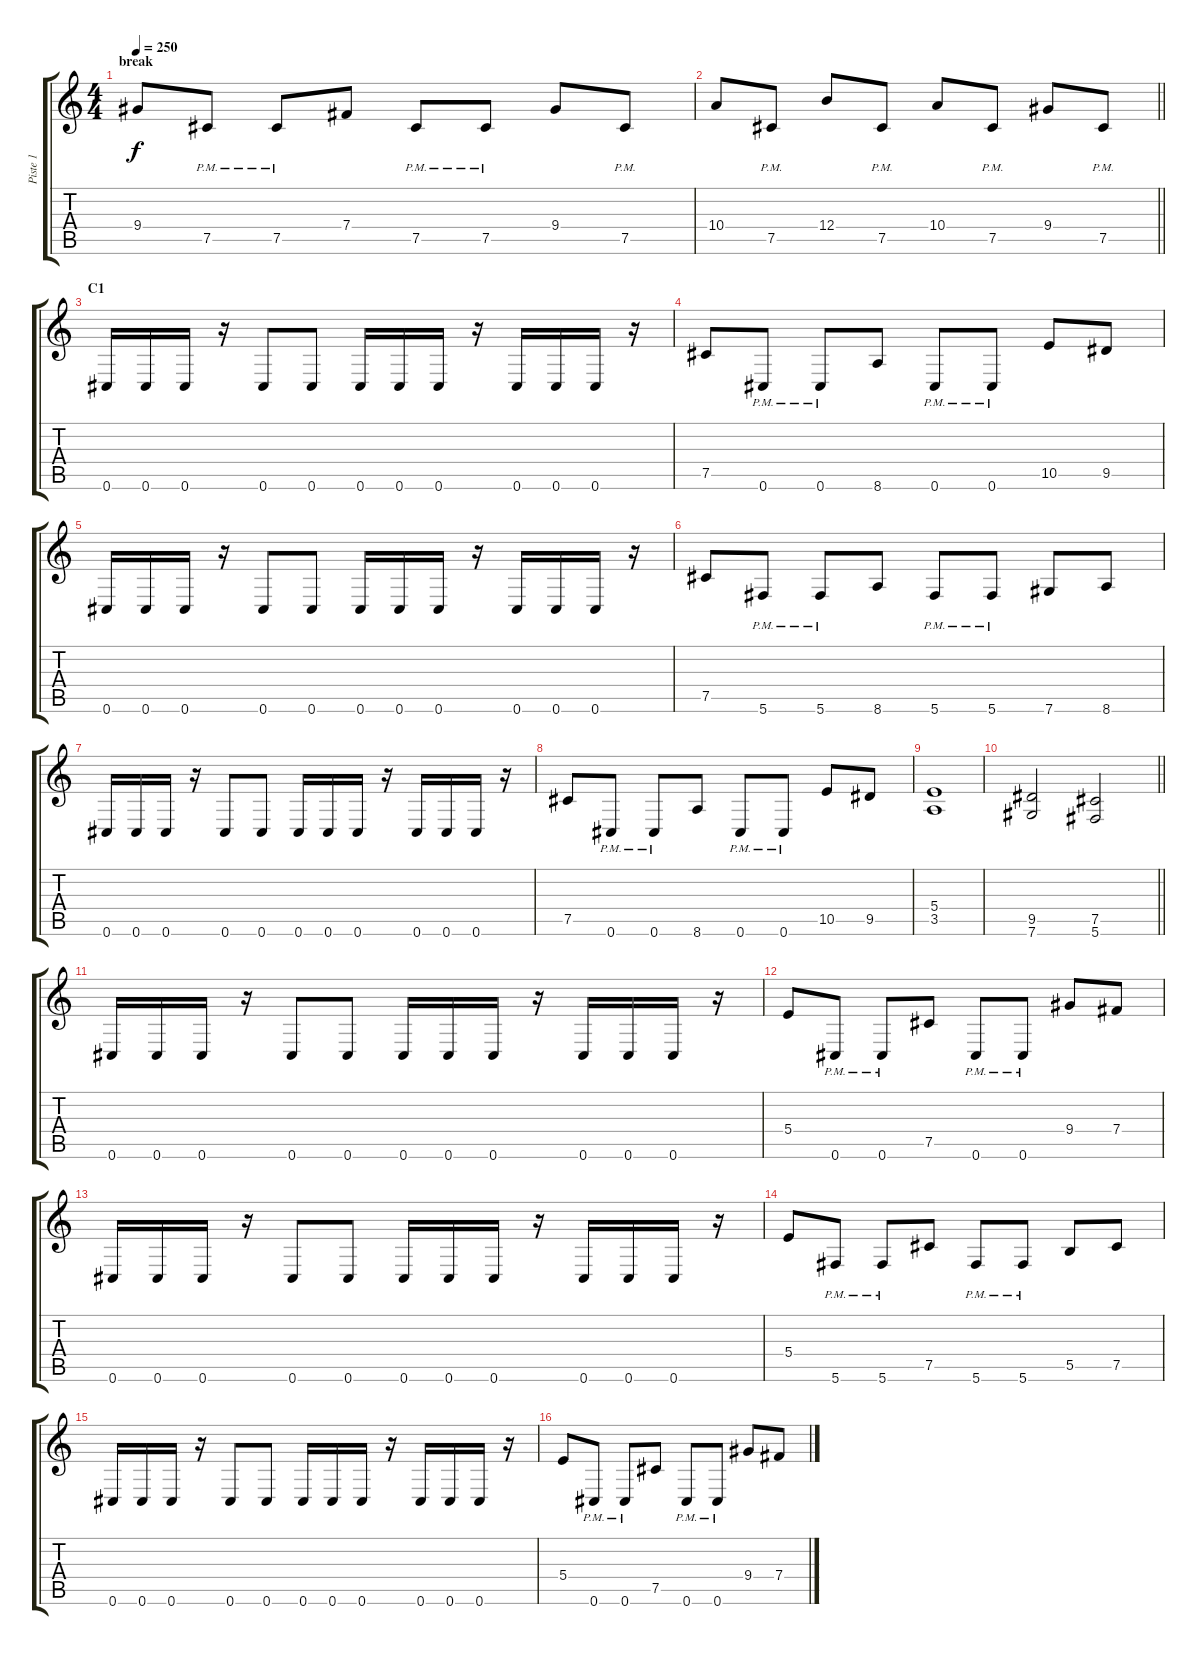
\track ("Piste 1" "Piste 1") {instrument distortionguitar}
\staff {score tabs}
\tuning (Db4 Ab3 E3 B2 Gb2 Db2) {hide}
\ts (4 4)
\section ("" "break")
\tempo 250
\clef g2
\ks c
9.4.8{dy f} 7.5{pm}.8 7.5{pm}.8 7.4.8 7.5{pm}.8 7.5{pm}.8 9.4.8 7.5{pm}.8 |
\barLineRight lightlight
10.4.8 7.5{pm}.8 12.4.8 7.5{pm}.8 10.4.8 7.5{pm}.8 9.4.8 7.5{pm}.8 |
\section ("" "C1")
0.6.16 0.6.16 0.6.16 r.16 0.6.8 0.6.8 0.6.16 0.6.16 0.6.16 r.16 0.6.16 0.6.16 0.6.16 r.16 |
7.5.8 0.6{pm}.8 0.6{pm}.8 8.6.8 0.6{pm}.8 0.6{pm}.8 10.5.8 9.5.8 |
0.6.16 0.6.16 0.6.16 r.16 0.6.8 0.6.8 0.6.16 0.6.16 0.6.16 r.16 0.6.16 0.6.16 0.6.16 r.16 |
7.5.8 5.6{pm}.8 5.6{pm}.8 8.6.8 5.6{pm}.8 5.6{pm}.8 7.6.8 8.6.8 |
0.6.16 0.6.16 0.6.16 r.16 0.6.8 0.6.8 0.6.16 0.6.16 0.6.16 r.16 0.6.16 0.6.16 0.6.16 r.16 |
7.5.8 0.6{pm}.8 0.6{pm}.8 8.6.8 0.6{pm}.8 0.6{pm}.8 10.5.8 9.5.8 |
(5.4 3.5).1 |
\barLineRight lightlight
(9.5 7.6).2 (7.5 5.6).2 |
0.6.16 0.6.16 0.6.16 r.16 0.6.8 0.6.8 0.6.16 0.6.16 0.6.16 r.16 0.6.16 0.6.16 0.6.16 r.16 |
5.4.8 0.6{pm}.8 0.6{pm}.8 7.5.8 0.6{pm}.8 0.6{pm}.8 9.4.8 7.4.8 |
0.6.16 0.6.16 0.6.16 r.16 0.6.8 0.6.8 0.6.16 0.6.16 0.6.16 r.16 0.6.16 0.6.16 0.6.16 r.16 |
5.4.8 5.6{pm}.8 5.6{pm}.8 7.5.8 5.6{pm}.8 5.6{pm}.8 5.5.8 7.5.8 |
0.6.16 0.6.16 0.6.16 r.16 0.6.8 0.6.8 0.6.16 0.6.16 0.6.16 r.16 0.6.16 0.6.16 0.6.16 r.16 |
5.4.8 0.6{pm}.8 0.6{pm}.8 7.5.8 0.6{pm}.8 0.6{pm}.8 9.4.8 7.4.8
